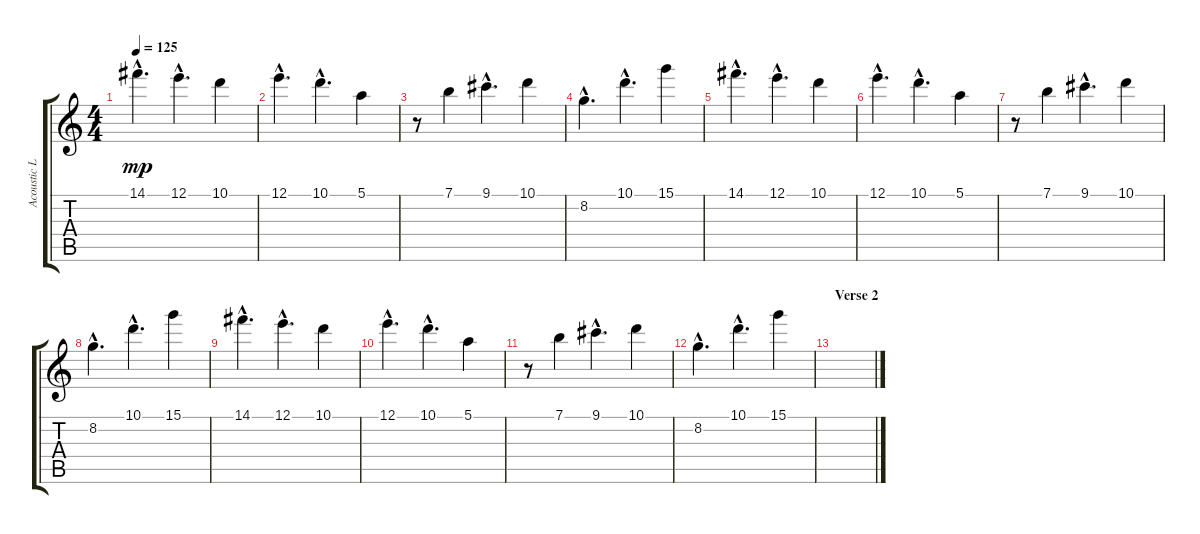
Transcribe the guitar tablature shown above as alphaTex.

\track ("Acoustic Lead" "Acoustic L") {instrument acousticguitarsteel}
\staff {score tabs}
\tuning (E4 B3 G3 D3 A2 E2) {hide}
\ts (4 4)
\tempo 125
\clef g2
\ks c
14.1{hac}.4{d dy mp} 12.1{hac}.4{d} 10.1.4 |
12.1{hac}.4{d} 10.1{hac}.4{d} 5.1.4 |
r.8 7.1.4 9.1{hac}.4{d} 10.1.4 |
8.2{hac}.4{d} 10.1{hac}.4{d} 15.1.4 |
14.1{hac}.4{d} 12.1{hac}.4{d} 10.1.4 |
12.1{hac}.4{d} 10.1{hac}.4{d} 5.1.4 |
r.8 7.1.4 9.1{hac}.4{d} 10.1.4 |
8.2{hac}.4{d} 10.1{hac}.4{d} 15.1.4 |
14.1{hac}.4{d} 12.1{hac}.4{d} 10.1.4 |
12.1{hac}.4{d} 10.1{hac}.4{d} 5.1.4 |
r.8 7.1.4 9.1{hac}.4{d} 10.1.4 |
8.2{hac}.4{d} 10.1{hac}.4{d} 15.1.4 |
\section ("" "Verse 2")
